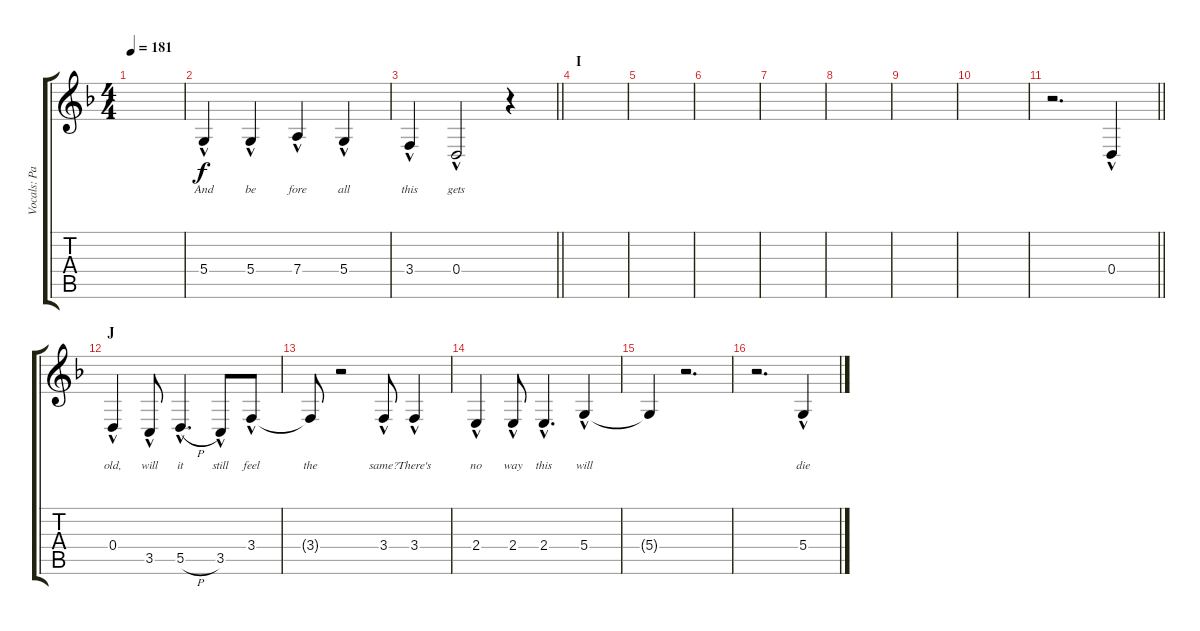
\track ("Vocals: Pat" "Vocals: Pa") {instrument lead2sawtooth}
\staff {score tabs}
\tuning (E4 B3 G3 D3 A2 E2) {hide}
\ts (4 4)
\tempo 181
\clef g2
\ks f
|
5.4{hac}.4{lyrics (0 "And") lyrics (1 "") lyrics (2 "") lyrics (3 "") lyrics (4 "")} 5.4{hac}.4{lyrics (0 "be") lyrics (1 "") lyrics (2 "") lyrics (3 "") lyrics (4 "")} 7.4{hac}.4{lyrics (0 "fore") lyrics (1 "") lyrics (2 "") lyrics (3 "") lyrics (4 "")} 5.4{hac}.4{lyrics (0 "all") lyrics (1 "") lyrics (2 "") lyrics (3 "") lyrics (4 "")} |
\barLineRight lightlight
3.4{hac}.4{lyrics (0 "this") lyrics (1 "") lyrics (2 "") lyrics (3 "") lyrics (4 "")} 0.4{hac}.2{lyrics (0 "gets") lyrics (1 "") lyrics (2 "") lyrics (3 "") lyrics (4 "")} r.4 |
\section ("" "I")
|
|
|
|
|
|
|
\barLineRight lightlight
r.2{d} 0.4{hac}.4{lyrics (0 "") lyrics (1 "") lyrics (2 "") lyrics (3 "") lyrics (4 "")} |
\section ("" "J")
0.4{hac}.4{lyrics (0 "old,") lyrics (1 "") lyrics (2 "") lyrics (3 "") lyrics (4 "")} 3.5{hac}.8{lyrics (0 "will") lyrics (1 "") lyrics (2 "") lyrics (3 "") lyrics (4 "")} 5.5{h hac}.4{d lyrics (0 "it") lyrics (1 "") lyrics (2 "") lyrics (3 "") lyrics (4 "")} 3.5{hac}.8{lyrics (0 "still") lyrics (1 "") lyrics (2 "") lyrics (3 "") lyrics (4 "")} 3.4{hac}.8{lyrics (0 "feel") lyrics (1 "") lyrics (2 "") lyrics (3 "") lyrics (4 "")} |
3.4{t}.8{lyrics (0 "the") lyrics (1 "") lyrics (2 "") lyrics (3 "") lyrics (4 "")} r.2 3.4{hac}.8{lyrics (0 "same?") lyrics (1 "") lyrics (2 "") lyrics (3 "") lyrics (4 "")} 3.4{hac}.4{lyrics (0 "There's") lyrics (1 "") lyrics (2 "") lyrics (3 "") lyrics (4 "")} |
2.4{hac}.4{lyrics (0 "no") lyrics (1 "") lyrics (2 "") lyrics (3 "") lyrics (4 "")} 2.4{hac}.8{lyrics (0 "way") lyrics (1 "") lyrics (2 "") lyrics (3 "") lyrics (4 "")} 2.4{hac}.4{d lyrics (0 "this") lyrics (1 "") lyrics (2 "") lyrics (3 "") lyrics (4 "")} 5.4{hac}.4{lyrics (0 "will") lyrics (1 "") lyrics (2 "") lyrics (3 "") lyrics (4 "")} |
5.4{t}.4{lyrics (0 "") lyrics (1 "") lyrics (2 "") lyrics (3 "") lyrics (4 "")} r.2{d} |
r.2{d} 5.4{hac}.4{lyrics (0 "die") lyrics (1 "") lyrics (2 "") lyrics (3 "") lyrics (4 "")}
